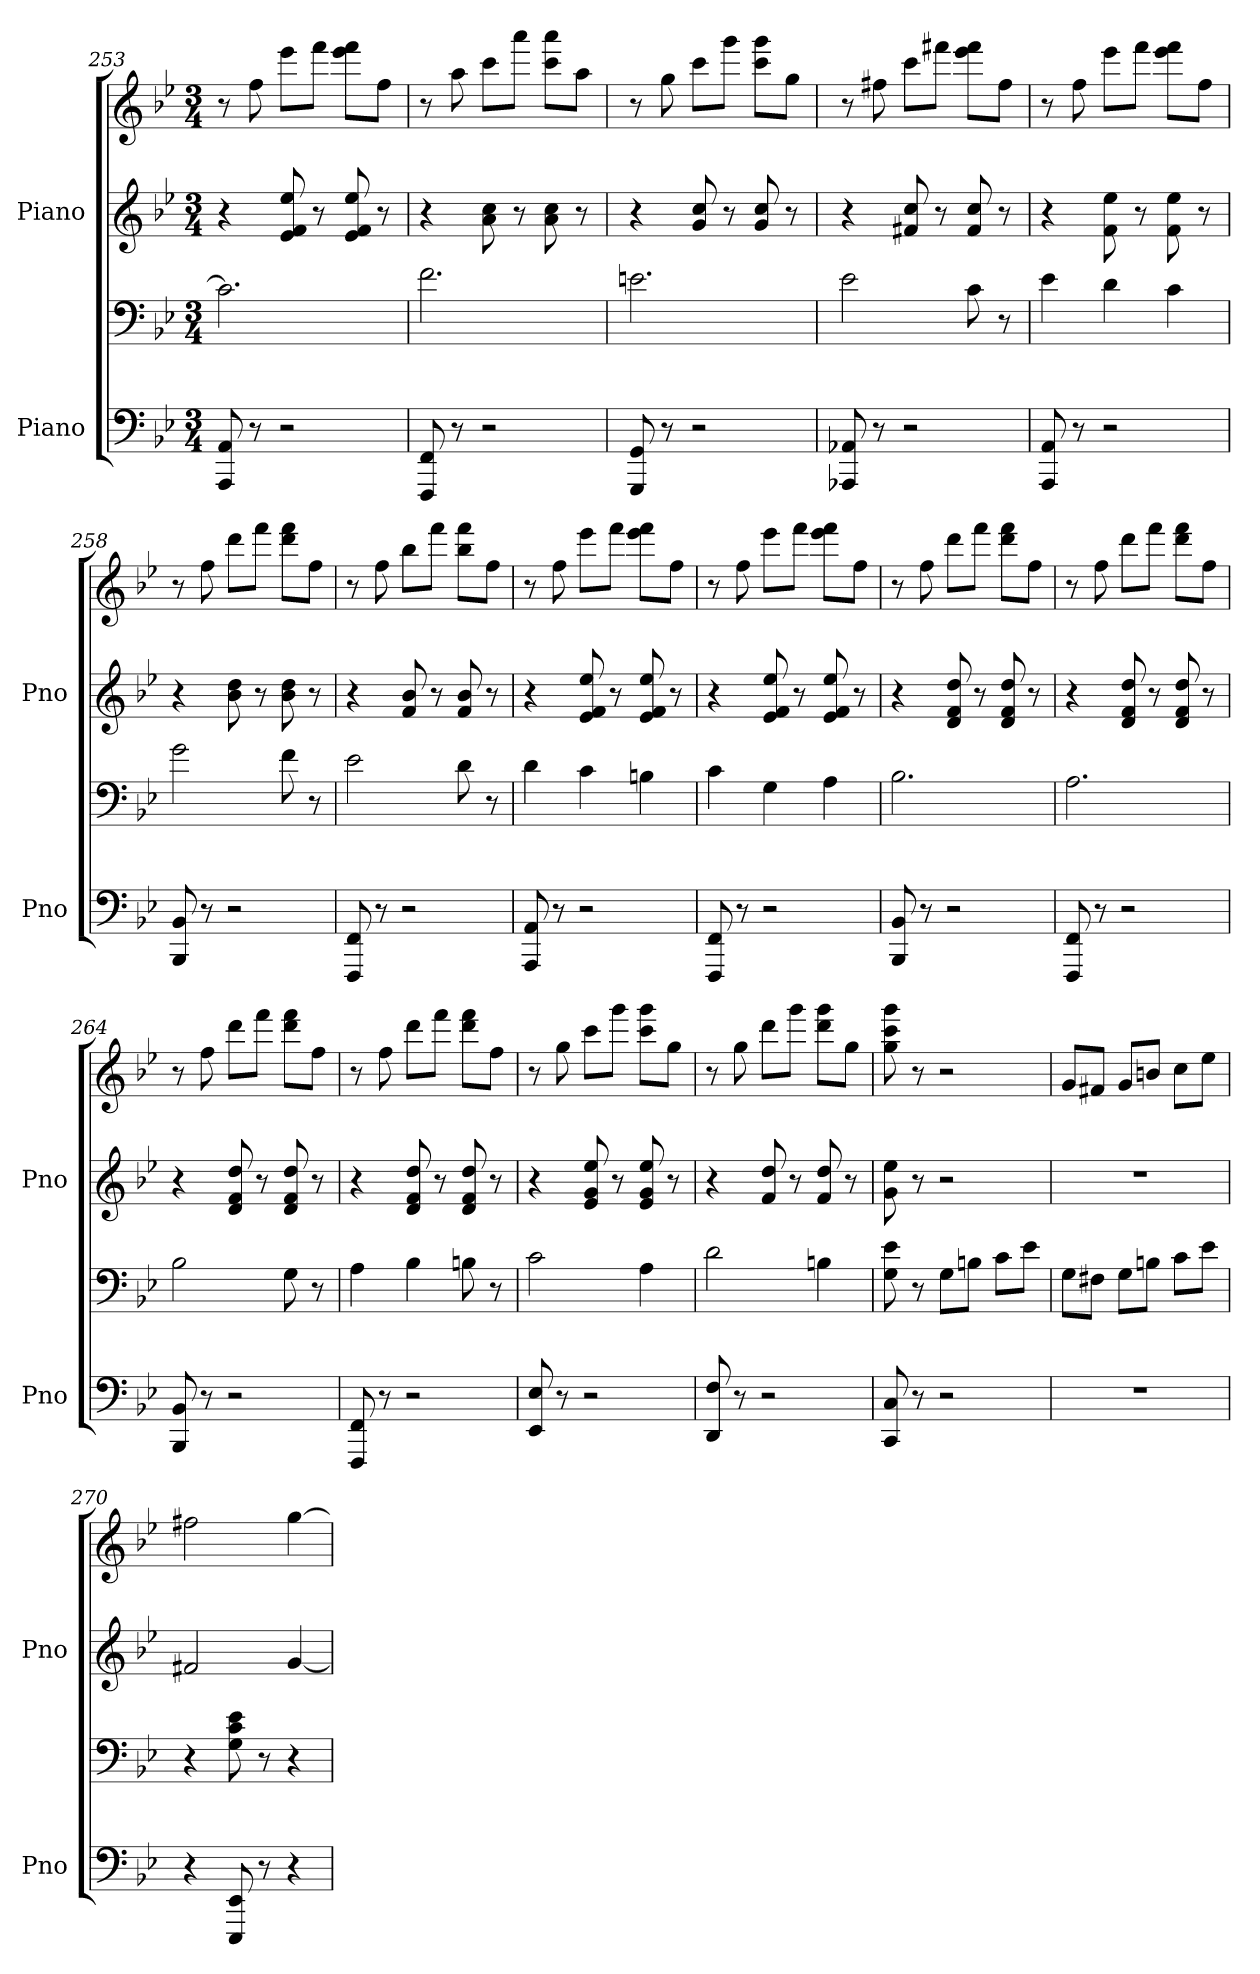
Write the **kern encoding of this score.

**kern	**kern	**kern	**kern
*part2	*part2	*part1	*part1
*staff4	*staff3	*staff2	*staff1
*I"Piano	*	*I"Piano	*
*I'Pno	*	*I'Pno	*
!!LO:LB:g=z
*clefF4	*clefF4	*clefG2	*clefG2
*k[b-e-]	*k[b-e-]	*k[b-e-]	*k[b-e-]
*M3/4	*M3/4	*M3/4	*M3/4
=253	=253	=253	=253
8AAA/ 8AA/	2.c\]	4r	8r
8r	.	.	8ff\
2r	.	8e-/ 8f/ 8ee-/	8eee-\L
.	.	8r	8fff\J
.	.	8e-/ 8f/ 8ee-/	8eee-\ 8fff\L
.	.	8r	8ff\J
=254	=254	=254	=254
8FFF/ 8FF/	2.f\	4r	8r
8r	.	.	8aa\
2r	.	8a\ 8cc\	8ccc\L
.	.	8r	8aaa\J
.	.	8a\ 8cc\	8ccc\ 8aaa\L
.	.	8r	8aa\J
=255	=255	=255	=255
8GGG/ 8GG/	2.en\	4r	8r
8r	.	.	8gg\
2r	.	8g/ 8cc/	8ccc\L
.	.	8r	8ggg\J
.	.	8g/ 8cc/	8ccc\ 8ggg\L
.	.	8r	8gg\J
=256	=256	=256	=256
8AAA-X/ 8AA-X/	2e-\	4r	8r
8r	.	.	8ff#X\
2r	.	8f#X/ 8cc/	8ccc\L
.	.	8r	8fff#X\J
.	8c\	8f#/ 8cc/	8eee-\ 8fff#\L
.	8r	8r	8ff#\J
=257	=257	=257	=257
8AAA/ 8AA/	4e-\	4r	8r
8r	.	.	8ff\
2r	4d\	8f\ 8ee-\	8eee-\L
.	.	8r	8fff\J
.	4c\	8f\ 8ee-\	8eee-\ 8fff\L
.	.	8r	8ff\J
!!LO:LB:g=z
=258	=258	=258	=258
8BBB-/ 8BB-/	2g\	4r	8r
8r	.	.	8ff\
2r	.	8b-\ 8dd\	8ddd\L
.	.	8r	8fff\J
.	8f\	8b-\ 8dd\	8ddd\ 8fff\L
.	8r	8r	8ff\J
=259	=259	=259	=259
8FFF/ 8FF/	2e-\	4r	8r
8r	.	.	8ff\
2r	.	8f/ 8b-/	8bb-\L
.	.	8r	8fff\J
.	8d\	8f/ 8b-/	8bb-\ 8fff\L
.	8r	8r	8ff\J
=260	=260	=260	=260
8AAA/ 8AA/	4d\	4r	8r
8r	.	.	8ff\
2r	4c\	8e-/ 8f/ 8ee-/	8eee-\L
.	.	8r	8fff\J
.	4Bn\	8e-/ 8f/ 8ee-/	8eee-\ 8fff\L
.	.	8r	8ff\J
=261	=261	=261	=261
8FFF/ 8FF/	4c\	4r	8r
8r	.	.	8ff\
2r	4G\	8e-/ 8f/ 8ee-/	8eee-\L
.	.	8r	8fff\J
.	4A\	8e-/ 8f/ 8ee-/	8eee-\ 8fff\L
.	.	8r	8ff\J
=262	=262	=262	=262
8BBB-/ 8BB-/	2.B-\	4r	8r
8r	.	.	8ff\
2r	.	8d/ 8f/ 8dd/	8ddd\L
.	.	8r	8fff\J
.	.	8d/ 8f/ 8dd/	8ddd\ 8fff\L
.	.	8r	8ff\J
!!LO:PB:g=z
=263	=263	=263	=263
8FFF/ 8FF/	2.A\	4r	8r
8r	.	.	8ff\
2r	.	8d/ 8f/ 8dd/	8ddd\L
.	.	8r	8fff\J
.	.	8d/ 8f/ 8dd/	8ddd\ 8fff\L
.	.	8r	8ff\J
=264	=264	=264	=264
8BBB-/ 8BB-/	2B-\	4r	8r
8r	.	.	8ff\
2r	.	8d/ 8f/ 8dd/	8ddd\L
.	.	8r	8fff\J
.	8G\	8d/ 8f/ 8dd/	8ddd\ 8fff\L
.	8r	8r	8ff\J
=265	=265	=265	=265
8FFF/ 8FF/	4A\	4r	8r
8r	.	.	8ff\
2r	4B-\	8d/ 8f/ 8dd/	8ddd\L
.	.	8r	8fff\J
.	8Bn\	8d/ 8f/ 8dd/	8ddd\ 8fff\L
.	8r	8r	8ff\J
=266	=266	=266	=266
8EE-/ 8E-/	2c\	4r	8r
8r	.	.	8gg\
2r	.	8e-/ 8g/ 8ee-/	8ccc\L
.	.	8r	8ggg\J
.	4A\	8e-/ 8g/ 8ee-/	8ccc\ 8ggg\L
.	.	8r	8gg\J
=267	=267	=267	=267
8DD/ 8F/	2d\	4r	8r
8r	.	.	8gg\
2r	.	8f/ 8dd/	8ddd\L
.	.	8r	8ggg\J
.	4Bn\	8f/ 8dd/	8ddd\ 8ggg\L
.	.	8r	8gg\J
!!LO:LB:g=z
=268	=268	=268	=268
8CC/ 8C/	8G\ 8e-\	8g\ 8ee-\	8gg\ 8ccc\ 8ggg\
8r	8r	8r	8r
2r	8G\L	2r	2r
.	8Bn\J	.	.
.	8c\L	.	.
.	8e-\J	.	.
=269	=269	=269	=269
2.r	8G\L	2.r	8g/L
.	8F#X\J	.	8f#X/J
.	8G\L	.	8g/L
.	8Bn\J	.	8bn/J
.	8c\L	.	8cc\L
.	8e-\J	.	8ee-\J
=270	=270	=270	=270
4r	4r	2f#X/	2ff#X\
8EEE-/ 8EE-/	8G\ 8c\ 8e-\	.	.
8r	8r	.	.
4r	4r	[4g/	[4gg\
=	=	=	=
*-	*-	*-	*-
